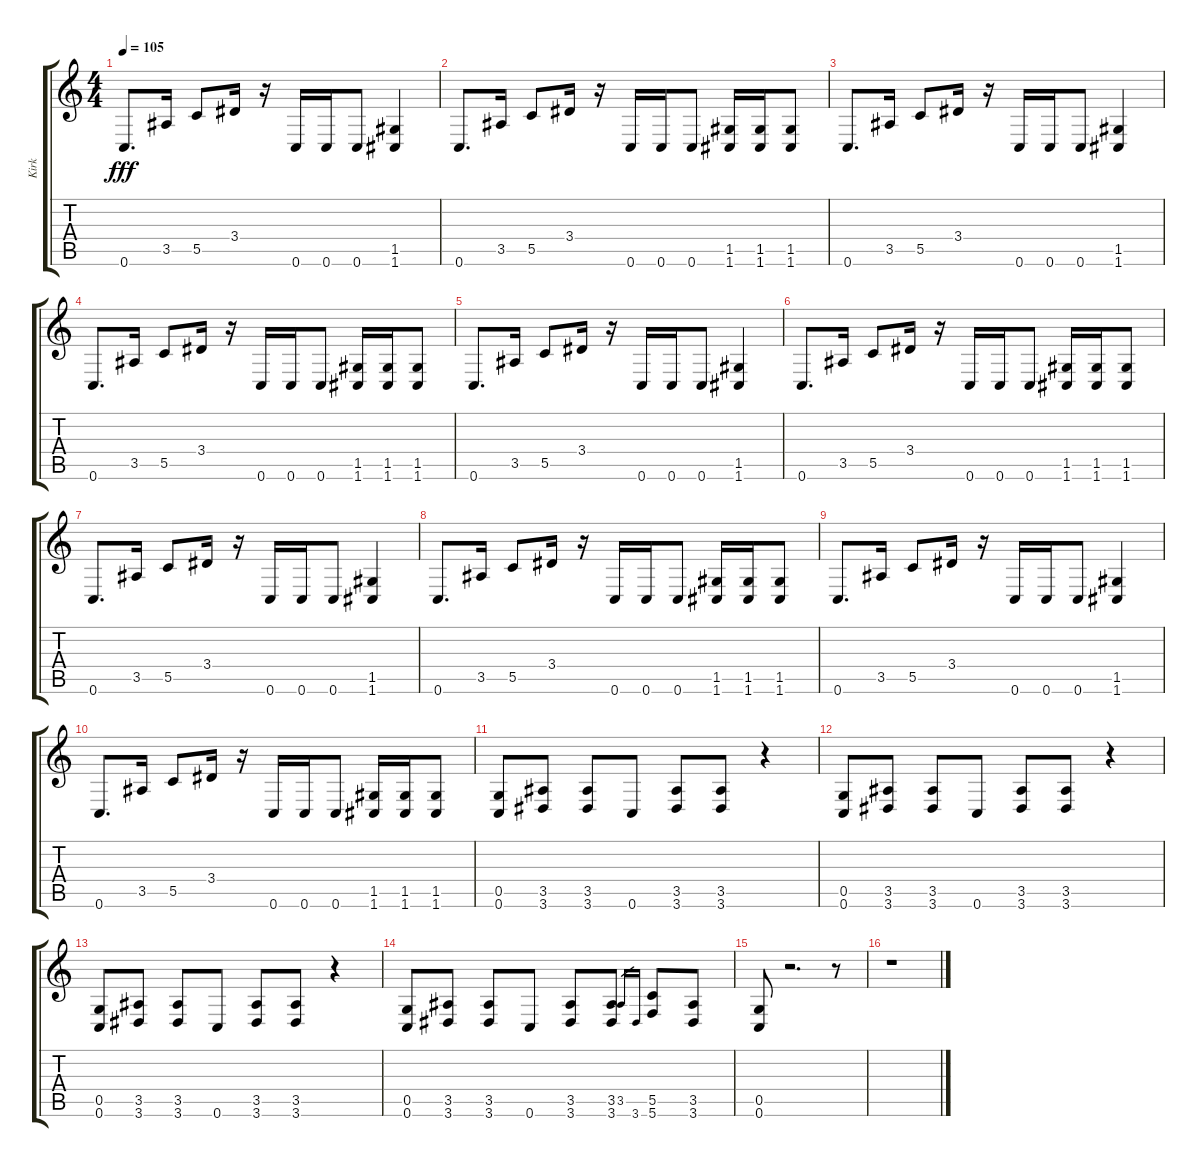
\track ("Kirk" "Kirk") {instrument overdrivenguitar}
\staff {score tabs}
\tuning (D4 A3 F3 C3 G2 C2) {hide}
\ts (4 4)
\tempo 105
\clef g2
\ks c
0.6.8{d dy fff} 3.5.16 5.5.8 3.4.16 r.16 0.6.16 0.6.16 0.6.8 (1.5 1.6).4 |
0.6.8{d} 3.5.16 5.5.8 3.4.16 r.16 0.6.16 0.6.16 0.6.8 (1.5 1.6).16 (1.5 1.6).16 (1.5 1.6).8 |
0.6.8{d} 3.5.16 5.5.8 3.4.16 r.16 0.6.16 0.6.16 0.6.8 (1.5 1.6).4 |
0.6.8{d} 3.5.16 5.5.8 3.4.16 r.16 0.6.16 0.6.16 0.6.8 (1.5 1.6).16 (1.5 1.6).16 (1.5 1.6).8 |
0.6.8{d} 3.5.16 5.5.8 3.4.16 r.16 0.6.16 0.6.16 0.6.8 (1.5 1.6).4 |
0.6.8{d} 3.5.16 5.5.8 3.4.16 r.16 0.6.16 0.6.16 0.6.8 (1.5 1.6).16 (1.5 1.6).16 (1.5 1.6).8 |
0.6.8{d} 3.5.16 5.5.8 3.4.16 r.16 0.6.16 0.6.16 0.6.8 (1.5 1.6).4 |
0.6.8{d} 3.5.16 5.5.8 3.4.16 r.16 0.6.16 0.6.16 0.6.8 (1.5 1.6).16 (1.5 1.6).16 (1.5 1.6).8 |
0.6.8{d} 3.5.16 5.5.8 3.4.16 r.16 0.6.16 0.6.16 0.6.8 (1.5 1.6).4 |
0.6.8{d} 3.5.16 5.5.8 3.4.16 r.16 0.6.16 0.6.16 0.6.8 (1.5 1.6).16 (1.5 1.6).16 (1.5 1.6).8 |
(0.5 0.6).8 (3.5 3.6).8 (3.5 3.6).8 0.6.8 (3.5 3.6).8 (3.5 3.6).8 r.4 |
(0.5 0.6).8 (3.5 3.6).8 (3.5 3.6).8 0.6.8 (3.5 3.6).8 (3.5 3.6).8 r.4 |
(0.5 0.6).8 (3.5 3.6).8 (3.5 3.6).8 0.6.8 (3.5 3.6).8 (3.5 3.6).8 r.4 |
(0.5 0.6).8 (3.5 3.6).8 (3.5 3.6).8 0.6.8 (3.5 3.6).8 (3.5 3.6).8 3.5.16{gr} 3.6.16{gr} (5.5 5.6).8 (3.5 3.6).8 |
(0.5 0.6).8 r.2{d} r.8 |
r.1
